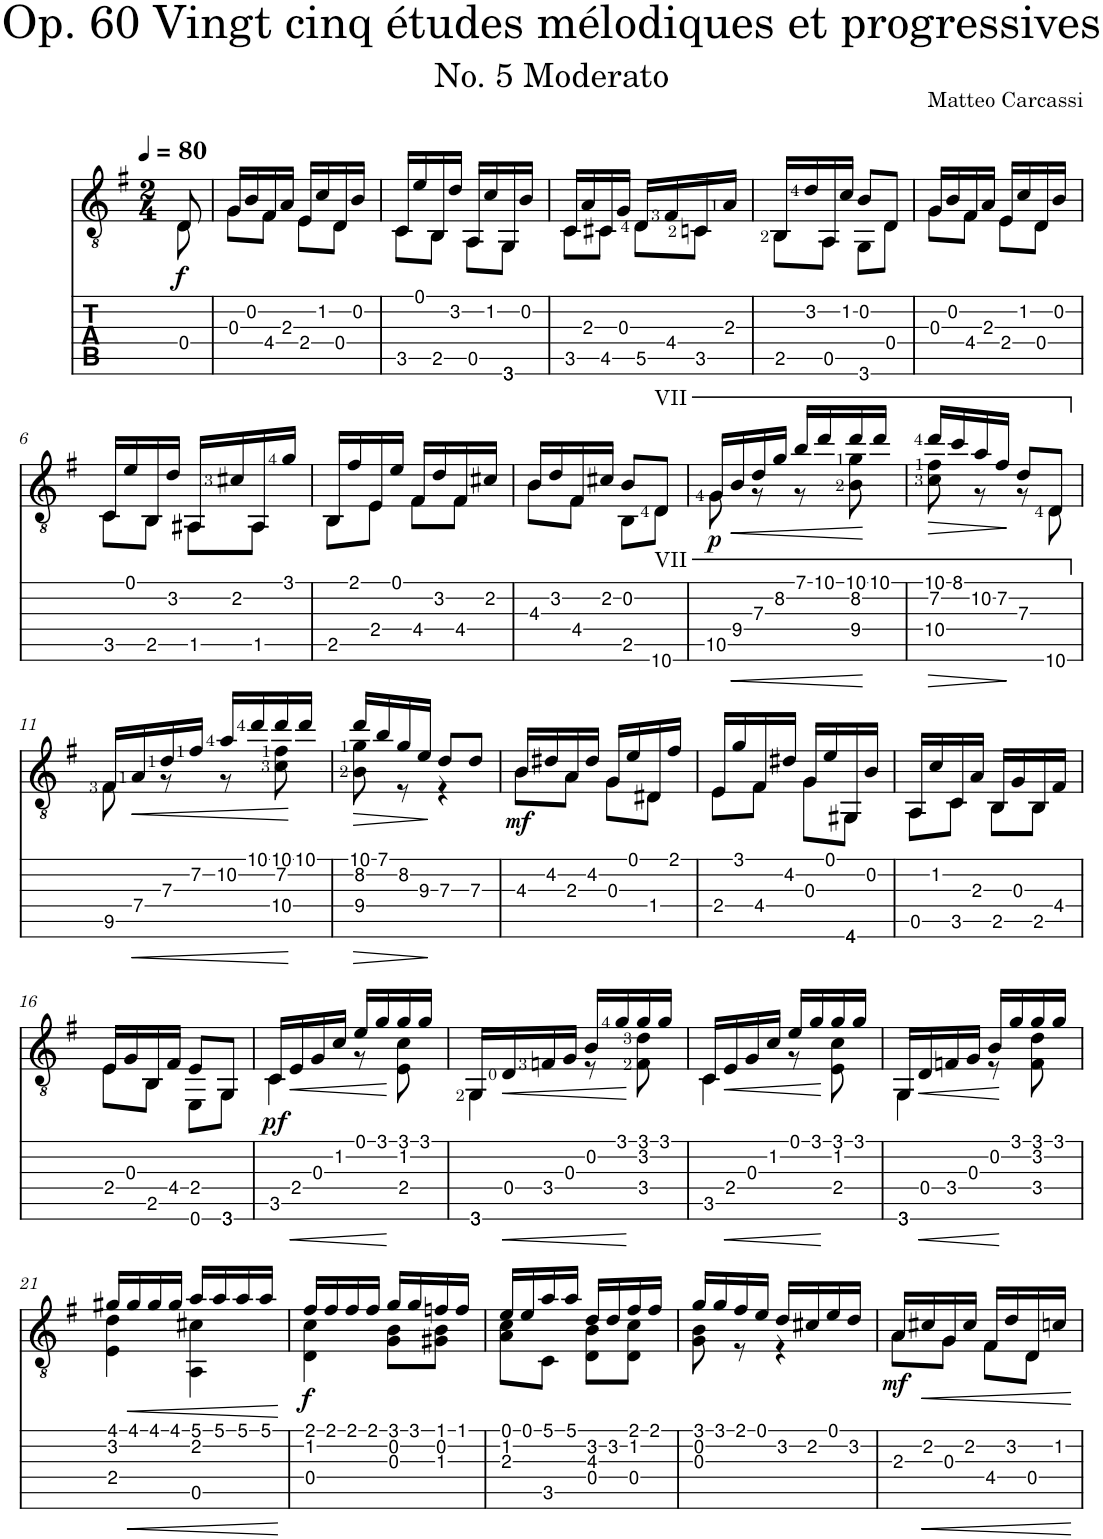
**kern	**kern	**dynam
*part1	*part1	*part1
*staff2	*staff1	*staff1/2
*I"Classical Guitar	*	*
*I'Guit.	*	*
*stria6	*	*
*	*clefGv2	*
*k[f#]	*k[f#]	*
*G:	*G:	*
*M2/4	*M2/4	*
*MM80	*MM80	*
=	=	=
*^	*^	*
!	!	!	!	!LO:DY:b
8D	8D	8D/	8D\	f
=1	=1	=1	=1	=1
16GLL	8GL	16G/LL	8G\L	.
16BJ	.	16B/	.	.
16F#L	8F#J	16F#/	8F#\J	.
16AJJ	.	16A/JJ	.	.
16ELL	8EL	16E/LL	8E\L	.
16cJ	.	16c/	.	.
16DL	8DJ	16D/	8D\J	.
16BJJ	.	16B/JJ	.	.
=2	=2	=2	=2	=2
16CLL	8CL	16C/LL	8C\L	.
16eJ	.	16e/	.	.
16BBL	8BBJ	16BB/	8BB\J	.
16dJJ	.	16d/JJ	.	.
16AALL	8AAL	16AA/LL	8AA\L	.
16cJ	.	16c/	.	.
16GGL	8GGJ	16GG/	8GG\J	.
16BJJ	.	16B/JJ	.	.
=3	=3	=3	=3	=3
16CLL	8CL	16C/LL	8C\L	.
16AJ	.	16A/	.	.
16C#XL	8C#J	16C#X/	8C#\J	.
16GJJ	.	16G/JJ	.	.
16DLL	8DL	16D/LL	8D\L	.
16F#J	.	16F#/	.	.
16CnL	8CJ	16Cn/	8C\J	.
16AJJ	.	16A/JJ	.	.
=4	=4	=4	=4	=4
16BBLL	8BBL	16BB/LL	8BB\L	.
16dJ	.	16d/	.	.
16AAL	8AAJ	16AA/	8AA\J	.
16cJJ	.	16c/JJ	.	.
8BL	8GGL	8B/L	8GG\L	.
8DJ	8DJ	8D/J	8D\J	.
=5	=5	=5	=5	=5
16GLL	8GL	16G/LL	8G\L	.
16BJ	.	16B/	.	.
16F#L	8F#J	16F#/	8F#\J	.
16AJJ	.	16A/JJ	.	.
16ELL	8EL	16E/LL	8E\L	.
16cJ	.	16c/	.	.
16DL	8DJ	16D/	8D\J	.
16BJJ	.	16B/JJ	.	.
!!LO:LB:g=z	!!
=6	=6	=6	=6	=6
16CLL	8CL	16C/LL	8C\L	.
16eJ	.	16e/	.	.
16BBL	8BBJ	16BB/	8BB\J	.
16dJJ	.	16d/JJ	.	.
16AA#XLL	8AA#L	16AA#X/LL	8AA#\L	.
16c#XJ	.	16c#X/	.	.
16AA#L	8AA#J	16AA#/	8AA#\J	.
16gJJ	.	16g/JJ	.	.
=7	=7	=7	=7	=7
16BBLL	8BBL	16BB/LL	8BB\L	.
16f#J	.	16f#/	.	.
16EL	8EJ	16E/	8E\J	.
16eJJ	.	16e/JJ	.	.
16F#LL	8F#L	16F#/LL	8F#\L	.
16dJ	.	16d/	.	.
16F#L	8F#J	16F#/	8F#\J	.
16c#XJJ	.	16c#X/JJ	.	.
=8	=8	=8	=8	=8
16BLL	8BL	16B/LL	8B\L	.
16dJ	.	16d/	.	.
16F#L	8F#J	16F#/	8F#\J	.
16c#XJJ	.	16c#X/JJ	.	.
8BL	8BBL	8B/L	8BB\L	.
!	!	!LO:TX:a:t=VII	!	!
!LO:TX:a:t=VII	!	!	!	!
8DJ	8DJ	8D/J	8D\J	.
=9	=9	=9	=9	=9
!	!	!	!	!LO:DY:b
16GLL	8G	16G/LL	8G\	p
!	!	!	!	!LO:HP:b
16BJ	.	16B/	.	<
16dL	8r	16d/	8r	.
16gJJ	.	16g/JJ	.	.
16bLL	8r	16b/LL	8r	.
16ddJ	.	16dd/	.	.
16ddL	8B 8g	16dd/	8B\ 8g\	.
16ddJJ	.	16dd/JJ	.	[
=10	=10	=10	=10	=10
!	!	!	!	!LO:HP:b
16ddLL	8c 8f#	16dd/LL	8c\ 8f#\	>
16ccJ	.	16cc/	.	.
16aL	8r	16a/	8r	.
16f#JJ	.	16f#/JJ	.	.
8dL	8r	8d/L	8r	]
8DJ	8D	8D/J	8D\	.
!!LO:LB:g=z	!!
=11	=11	=11	=11	=11
16F#LL	8F#	16F#/LL	8F#\	.
!	!	!	!	!LO:HP:b
16AJ	.	16A/	.	<
16dL	8r	16d/	8r	.
16f#JJ	.	16f#/JJ	.	.
16aLL	8r	16a/LL	8r	.
16ddJ	.	16dd/	.	.
16ddL	8c 8f#	16dd/	8c\ 8f#\	.
16ddJJ	.	16dd/JJ	.	[
=12	=12	=12	=12	=12
!	!	!	!	!LO:HP:b
16ddLL	8B 8g	16dd/LL	8B\ 8g\	>
16bJ	.	16b/	.	.
16gL	8r	16g/	8r	.
16eJJ	.	16e/JJ	.	.
8dL	4r	8d/L	4r	]
8dJ	.	8d/J	.	.
=13	=13	=13	=13	=13
!	!	!	!	!LO:DY:b
16BLL	8BL	16B/LL	8B\L	mf
16d#XJ	.	16d#X/	.	.
16AL	8AJ	16A/	8A\J	.
16d#JJ	.	16d#/JJ	.	.
16GLL	8GL	16G/LL	8G\L	.
16eJ	.	16e/	.	.
16D#XL	8D#J	16D#X/	8D#\J	.
16f#JJ	.	16f#/JJ	.	.
=14	=14	=14	=14	=14
16ELL	8EL	16E/LL	8E\L	.
16gJ	.	16g/	.	.
16F#L	8F#J	16F#/	8F#\J	.
16d#XJJ	.	16d#X/JJ	.	.
16GLL	8GL	16G/LL	8G\L	.
16eJ	.	16e/	.	.
16GG#XL	8GG#J	16GG#X/	8GG#\J	.
16BJJ	.	16B/JJ	.	.
=15	=15	=15	=15	=15
16AALL	8AAL	16AA/LL	8AA\L	.
16cJ	.	16c/	.	.
16CL	8CJ	16C/	8C\J	.
16AJJ	.	16A/JJ	.	.
16BBLL	8BBL	16BB/LL	8BB\L	.
16GJ	.	16G/	.	.
16BBL	8BBJ	16BB/	8BB\J	.
16F#JJ	.	16F#/JJ	.	.
!!LO:LB:g=z	!!
=16	=16	=16	=16	=16
16ELL	8EL	16E/LL	8E\L	.
16GJ	.	16G/	.	.
16BBL	8BBJ	16BB/	8BB\J	.
16F#JJ	.	16F#/JJ	.	.
8EL	8EEL	8E/L	8EE\L	.
8GGJ	8GGJ	8GG/J	8GG\J	.
=17	=17	=17	=17	=17
!	!	!	!	!LO:DY:b
16CLL	4C	16C/LL	4C\	other-dynamics
!	!	!	!	!LO:HP:b
16EJ	.	16E/	.	<
16GL	.	16G/	.	.
16cJJ	.	16c/JJ	.	.
16eLL	8r	16e/LL	8r	.
16gJ	.	16g/	.	.
16gL	8E 8c	16g/	8E\ 8c\	[
16gJJ	.	16g/JJ	.	.
=18	=18	=18	=18	=18
16GGLL	4GG	16GG/LL	4GG\	.
!	!	!	!	!LO:HP:b
16DJ	.	16D/	.	<
16FnL	.	16Fn/	.	.
16GJJ	.	16G/JJ	.	.
16BLL	8r	16B/LL	8r	.
16gJ	.	16g/	.	.
16gL	8F 8d	16g/	8F\ 8d\	[
16gJJ	.	16g/JJ	.	.
=19	=19	=19	=19	=19
16CLL	4C	16C/LL	4C\	.
!	!	!	!	!LO:HP:b
16EJ	.	16E/	.	<
16GL	.	16G/	.	.
16cJJ	.	16c/JJ	.	.
16eLL	8r	16e/LL	8r	.
16gJ	.	16g/	.	.
16gL	8E 8c	16g/	8E\ 8c\	[
16gJJ	.	16g/JJ	.	.
=20	=20	=20	=20	=20
16GGLL	4GG	16GG/LL	4GG\	.
!	!	!	!	!LO:HP:b
16DJ	.	16D/	.	<
16FnL	.	16Fn/	.	.
16GJJ	.	16G/JJ	.	.
16BLL	8r	16B/LL	8r	.
16gJ	.	16g/	.	[
16gL	8F 8d	16g/	8F\ 8d\	.
16gJJ	.	16g/JJ	.	.
!!LO:LB:g=z	!!
=21	=21	=21	=21	=21
16g#XLL	4E 4d	16g#X/LL	4E\ 4d\	.
!	!	!	!	!LO:HP:b
16g#J	.	16g#/	.	<
16g#L	.	16g#/	.	.
16g#JJ	.	16g#/JJ	.	.
16aLL	4AA 4c#X	16a/LL	4AA\ 4c#X\	.
16aJ	.	16a/	.	.
16aL	.	16a/	.	.
16aJJ	.	16a/JJ	.	.
*v	*v	*	*	*
*	*v	*v	*
.	.	[
=22	=22	=22
*^	*^	*
!	!	!	!	!LO:DY:b
16f#LL	4D 4c	16f#/LL	4D\ 4c\	f
16f#J	.	16f#/	.	.
16f#L	.	16f#/	.	.
16f#JJ	.	16f#/JJ	.	.
16gLL	8G\ 8B\L	16g/LL	8G\ 8B\L	.
16gJ	.	16g/	.	.
16fnL	8G#X\ 8B\J	16fn/	8G#X\ 8B\J	.
16fJJ	.	16f/JJ	.	.
=23	=23	=23	=23	=23
16eLL	8A\ 8c\L	16e/LL	8A\ 8c\L	.
16eJ	.	16e/	.	.
16aL	8CJ	16a/	8C\J	.
16aJJ	.	16a/JJ	.	.
16dLL	8D\ 8B\L	16d/LL	8D\ 8B\L	.
16dJ	.	16d/	.	.
16f#L	8D\ 8c\J	16f#/	8D\ 8c\J	.
16f#JJ	.	16f#/JJ	.	.
=24	=24	=24	=24	=24
16gLL	8G 8B	16g/LL	8G\ 8B\	.
16gJ	.	16g/	.	.
16f#L	8r	16f#/	8r	.
16eJJ	.	16e/JJ	.	.
16dLL	4r	16d/LL	4r	.
16c#XJ	.	16c#X/	.	.
16eL	.	16e/	.	.
16dJJ	.	16d/JJ	.	.
=25	=25	=25	=25	=25
!	!	!	!	!LO:DY:b
16ALL	8AL	16A/LL	8A\L	mf
!	!	!	!	!LO:HP:b
16c#XJ	.	16c#X/	.	<
16GL	8GJ	16G/	8G\J	.
16c#JJ	.	16c#/JJ	.	.
16F#LL	8F#L	16F#/LL	8F#\L	.
16dJ	.	16d/	.	.
16DL	8DJ	16D/	8D\J	.
16cnJJ	.	16cn/JJ	.	.
*v	*v	*	*	*
*	*v	*v	*
.	.	[
=	=	=
*-	*-	*-
